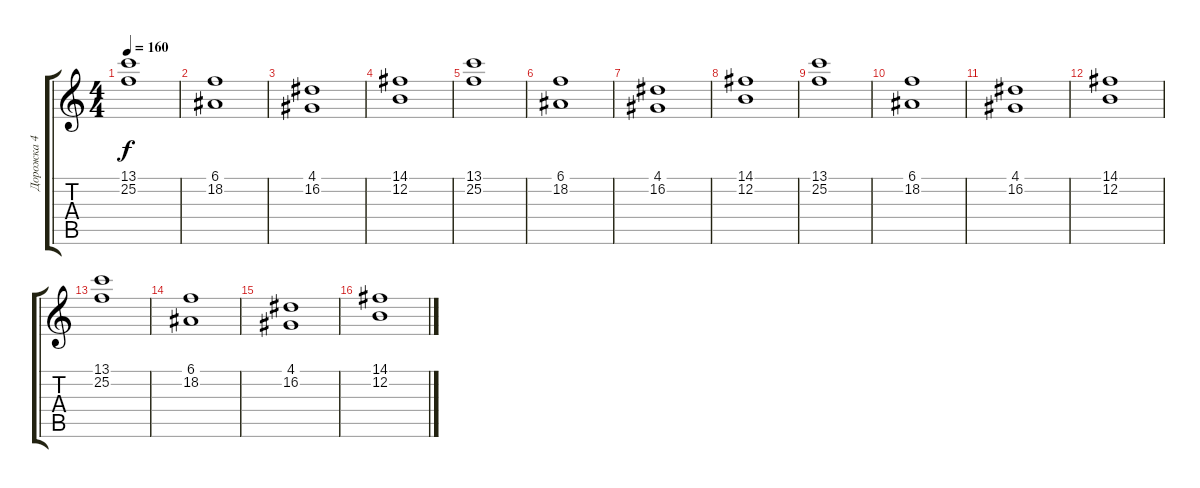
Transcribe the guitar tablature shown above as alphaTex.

\track ("Дорожка 4" "Дорожка 4") {instrument stringensemble2}
\staff {score tabs}
\tuning (E4 B3 G3 D3 A2 D2) {hide}
\ts (4 4)
\tempo 160
\clef g2
\ks c
(13.1 25.2).1{dy f} |
(6.1 18.2).1 |
(4.1 16.2).1 |
(14.1 12.2).1 |
(13.1 25.2).1 |
(6.1 18.2).1 |
(4.1 16.2).1 |
(14.1 12.2).1 |
(13.1 25.2).1 |
(6.1 18.2).1 |
(4.1 16.2).1 |
(14.1 12.2).1 |
(13.1 25.2).1 |
(6.1 18.2).1 |
(4.1 16.2).1 |
(14.1 12.2).1
